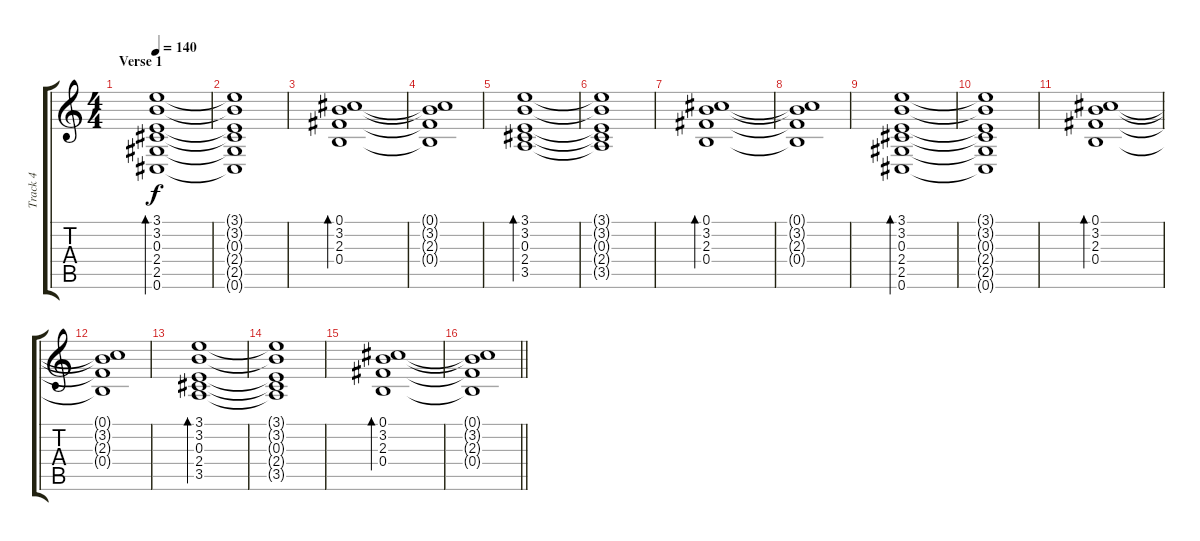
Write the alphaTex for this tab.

\track ("Track 4" "Track 4") {instrument acousticguitarsteel}
\staff {score tabs}
\tuning (Db4 Ab3 E3 B2 Gb2 Db2) {hide}
\ts (4 4)
\section ("" "Verse 1")
\tempo 140
\clef g2
\ks c
(3.1 3.2 0.3 2.4 2.5 0.6).1{bd 240 dy f volume 11 instrument electricguitarjazz} |
(3.1{t} 3.2{t} 0.3{t} 2.4{t} 2.5{t} 0.6{t}).1 |
(0.1 3.2 2.3 0.4).1{bd 240} |
(0.1{t} 3.2{t} 2.3{t} 0.4{t}).1 |
(3.1 3.2 0.3 2.4 3.5).1{bd 240} |
(3.1{t} 3.2{t} 0.3{t} 2.4{t} 3.5{t}).1 |
(0.1 3.2 2.3 0.4).1{bd 240} |
(0.1{t} 3.2{t} 2.3{t} 0.4{t}).1 |
(3.1 3.2 0.3 2.4 2.5 0.6).1{bd 240} |
(3.1{t} 3.2{t} 0.3{t} 2.4{t} 2.5{t} 0.6{t}).1 |
(0.1 3.2 2.3 0.4).1{bd 240} |
(0.1{t} 3.2{t} 2.3{t} 0.4{t}).1 |
(3.1 3.2 0.3 2.4 3.5).1{bd 240} |
(3.1{t} 3.2{t} 0.3{t} 2.4{t} 3.5{t}).1 |
(0.1 3.2 2.3 0.4).1{bd 240} |
\barLineRight lightlight
(0.1{t} 3.2{t} 2.3{t} 0.4{t}).1
